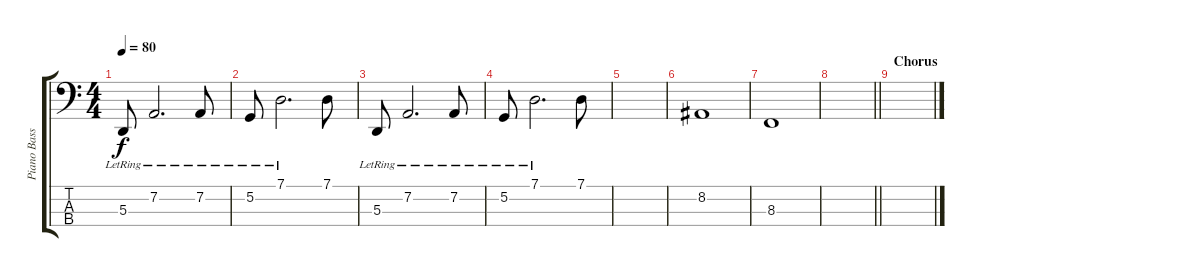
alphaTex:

\track ("Piano Bass" "Piano Bass") {instrument acousticgrandpiano}
\staff {score tabs}
\tuning (G2 D2 A1 E1) {hide}
\ts (4 4)
\tempo 80
\clef f4
\ks c
5.3{lr}.8{dy f} 7.2{lr}.2{d} 7.2{lr}.8 |
5.2{lr}.8 7.1{lr}.2{d} 7.1.8 |
5.3{lr}.8 7.2{lr}.2{d} 7.2{lr}.8 |
5.2{lr}.8 7.1{lr}.2{d} 7.1.8 |
|
8.2.1 |
8.3.1 |
\barLineRight lightlight
|
\section ("" "Chorus")
